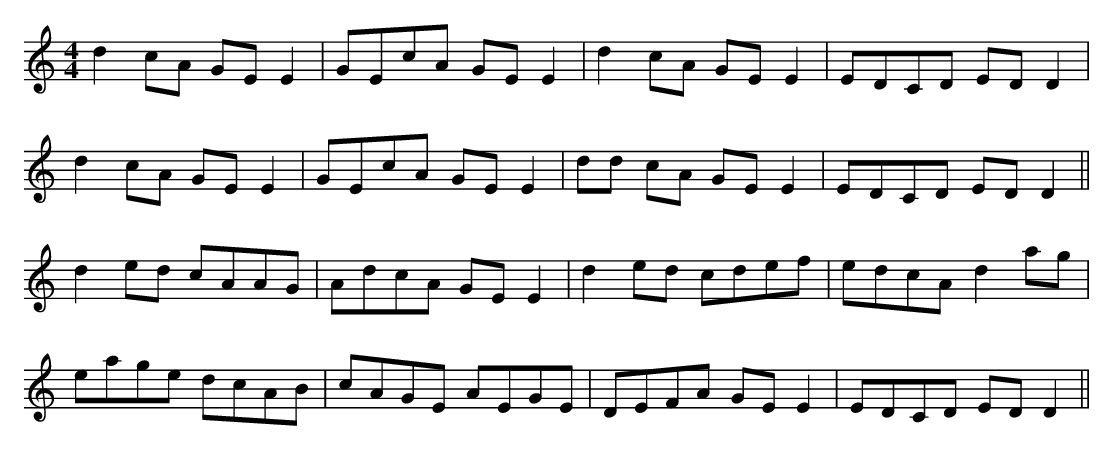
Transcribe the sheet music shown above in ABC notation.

X:1
M:4/4
K:Ddor
d2 cA GE E2|GEcA GE E2|d2 cA GE E2|EDCD EDD2|
d2 cA GE E2|GEcA GE E2|dd cA GE E2|EDCD ED D2||
d2 ed cAAG|AdcA GEE2|d2 ed cdef|edcA d2ag|
eage dcAB|cAGE AEGE|DEFA GEE2|EDCD ED D2||
